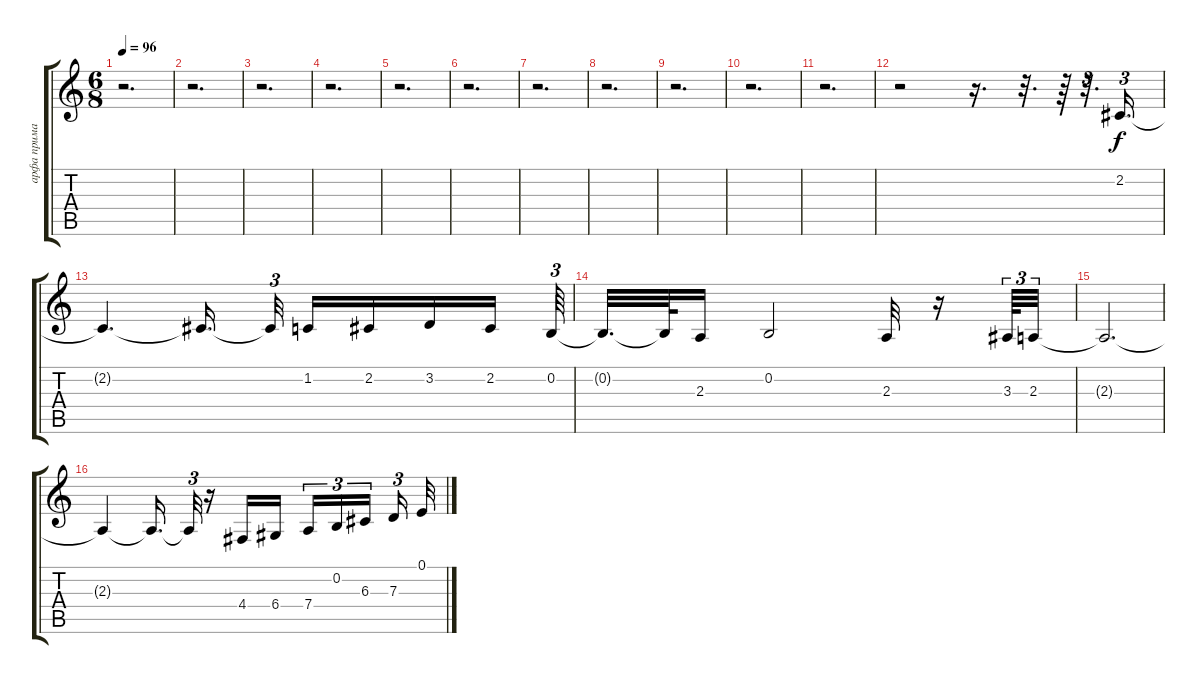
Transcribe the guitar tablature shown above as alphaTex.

\track ("арфа прима" "арфа прима") {instrument harpsichord}
\staff {score tabs}
\tuning (E4 B3 G3 D3 A2 E2) {hide}
\ts (6 8)
\tempo 96
\clef g2
\ks c
r.2{d dy f} |
r.2{d} |
r.2{d} |
r.2{d} |
r.2{d} |
r.2{d} |
r.2{d} |
r.2{d} |
r.2{d} |
r.2{d} |
r.2{d} |
r.2 r.16{d} r.32{d} r.64 r.32{d tu (3 2)} 2.2.16{d tu (3 2)} |
2.2{t}.4{d} 2.2{t}.16{d beam splitsecondary} 2.2{t}.32{tu (3 2) beam splitsecondary} 1.2.16 2.2.16 3.2.16 2.2.16{beam splitsecondary} 0.2.64{tu (3 2)} |
0.2{t}.32{d} 0.2{t}.64 2.3.16 0.2.2 2.3.32 r.16 3.3.64{tu (3 2)} 2.3.32{tu (3 2)} |
2.3{t}.2{d} |
2.3{t}.4 2.3{t}.16{d} 2.3{t}.32{tu (3 2)} r.16 4.4.16 6.4.16{beam splitsecondary} 7.4.16{tu (3 2)} 0.2.16{tu (3 2)} 6.3.16{tu (3 2) beam splitsecondary} 7.3.16{tu (3 2)} 0.1.32
